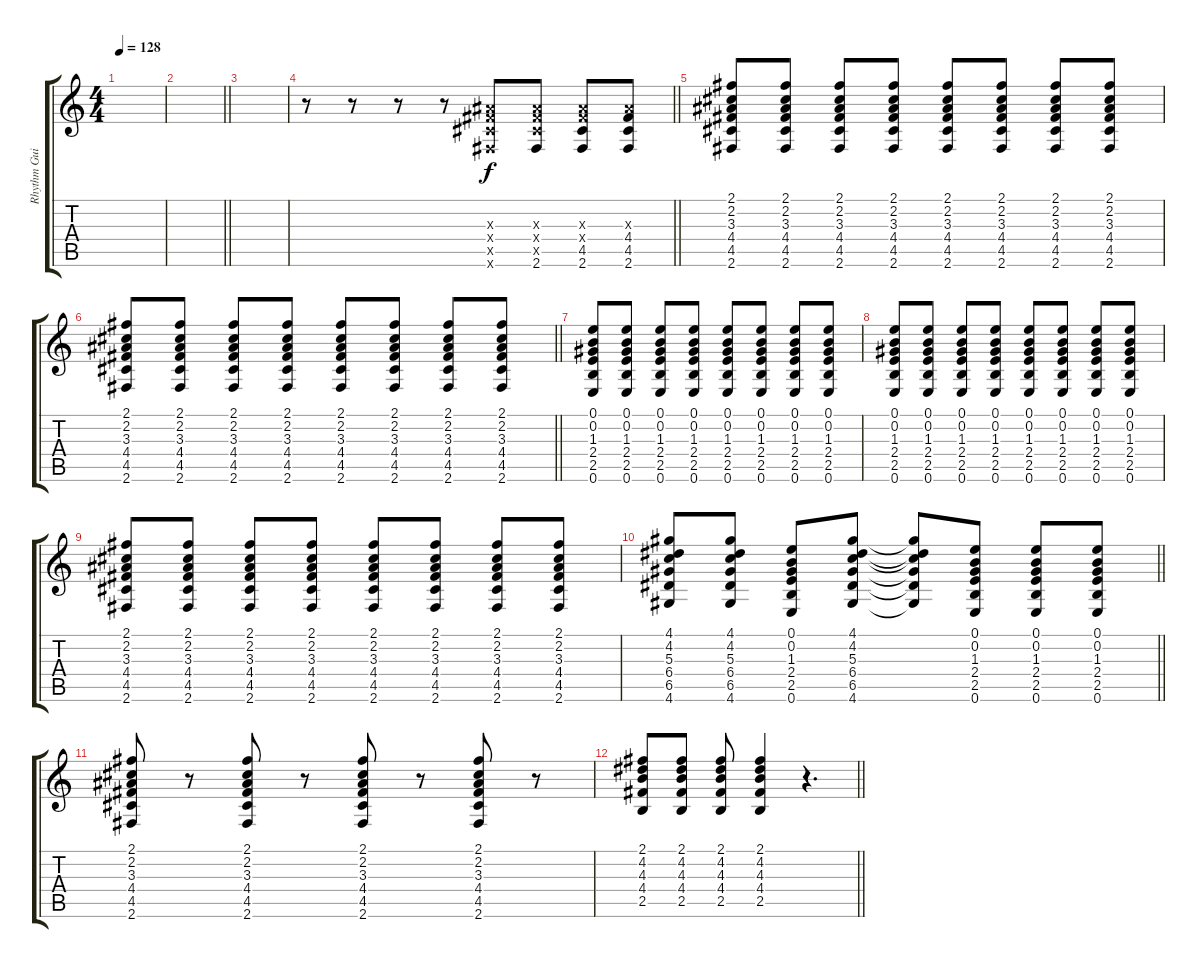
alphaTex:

\track ("Rhythm Guitar" "Rhythm Gui") {instrument distortionguitar}
\staff {score tabs}
\tuning (E4 B3 G3 D3 A2 E2) {hide}
\ts (4 4)
\tempo 128
\clef g2
\ks c
|
\barLineRight lightlight
|
|
\barLineRight lightlight
r.8 r.8 r.8 r.8 (3.3{x} 4.4{x} 4.5{x} 2.6{x}).8 (3.3{x} 4.4{x} 4.5{x} 2.6).8 (3.3{x} 4.4{x} 4.5 2.6).8 (3.3{x} 4.4 4.5 2.6).8 |
(2.1 2.2 3.3 4.4 4.5 2.6).8 (2.1 2.2 3.3 4.4 4.5 2.6).8 (2.1 2.2 3.3 4.4 4.5 2.6).8 (2.1 2.2 3.3 4.4 4.5 2.6).8 (2.1 2.2 3.3 4.4 4.5 2.6).8 (2.1 2.2 3.3 4.4 4.5 2.6).8 (2.1 2.2 3.3 4.4 4.5 2.6).8 (2.1 2.2 3.3 4.4 4.5 2.6).8 |
\barLineRight lightlight
(2.1 2.2 3.3 4.4 4.5 2.6).8 (2.1 2.2 3.3 4.4 4.5 2.6).8 (2.1 2.2 3.3 4.4 4.5 2.6).8 (2.1 2.2 3.3 4.4 4.5 2.6).8 (2.1 2.2 3.3 4.4 4.5 2.6).8 (2.1 2.2 3.3 4.4 4.5 2.6).8 (2.1 2.2 3.3 4.4 4.5 2.6).8 (2.1 2.2 3.3 4.4 4.5 2.6).8 |
(0.1 0.2 1.3 2.4 2.5 0.6).8 (0.1 0.2 1.3 2.4 2.5 0.6).8 (0.1 0.2 1.3 2.4 2.5 0.6).8 (0.1 0.2 1.3 2.4 2.5 0.6).8 (0.1 0.2 1.3 2.4 2.5 0.6).8 (0.1 0.2 1.3 2.4 2.5 0.6).8 (0.1 0.2 1.3 2.4 2.5 0.6).8 (0.1 0.2 1.3 2.4 2.5 0.6).8 |
(0.1 0.2 1.3 2.4 2.5 0.6).8 (0.1 0.2 1.3 2.4 2.5 0.6).8 (0.1 0.2 1.3 2.4 2.5 0.6).8 (0.1 0.2 1.3 2.4 2.5 0.6).8 (0.1 0.2 1.3 2.4 2.5 0.6).8 (0.1 0.2 1.3 2.4 2.5 0.6).8 (0.1 0.2 1.3 2.4 2.5 0.6).8 (0.1 0.2 1.3 2.4 2.5 0.6).8 |
(2.1 2.2 3.3 4.4 4.5 2.6).8 (2.1 2.2 3.3 4.4 4.5 2.6).8 (2.1 2.2 3.3 4.4 4.5 2.6).8 (2.1 2.2 3.3 4.4 4.5 2.6).8 (2.1 2.2 3.3 4.4 4.5 2.6).8 (2.1 2.2 3.3 4.4 4.5 2.6).8 (2.1 2.2 3.3 4.4 4.5 2.6).8 (2.1 2.2 3.3 4.4 4.5 2.6).8 |
\barLineRight lightlight
(4.1 4.2 5.3 6.4 6.5 4.6).8 (4.1 4.2 5.3 6.4 6.5 4.6).8 (0.1 0.2 1.3 2.4 2.5 0.6).8 (4.1 4.2 5.3 6.4 6.5 4.6).8 (4.1{t} 4.2{t} 5.3{t} 6.4{t} 6.5{t} 4.6{t}).8 (0.1 0.2 1.3 2.4 2.5 0.6).8 (0.1 0.2 1.3 2.4 2.5 0.6).8 (0.1 0.2 1.3 2.4 2.5 0.6).8 |
(2.1 2.2 3.3 4.4 4.5 2.6).8 r.8 (2.1 2.2 3.3 4.4 4.5 2.6).8 r.8 (2.1 2.2 3.3 4.4 4.5 2.6).8 r.8 (2.1 2.2 3.3 4.4 4.5 2.6).8 r.8 |
\barLineRight lightlight
(2.1 4.2 4.3 4.4 2.5).8 (2.1 4.2 4.3 4.4 2.5).8 (2.1 4.2 4.3 4.4 2.5).8 (2.1 4.2 4.3 4.4 2.5).4 r.4{d}
